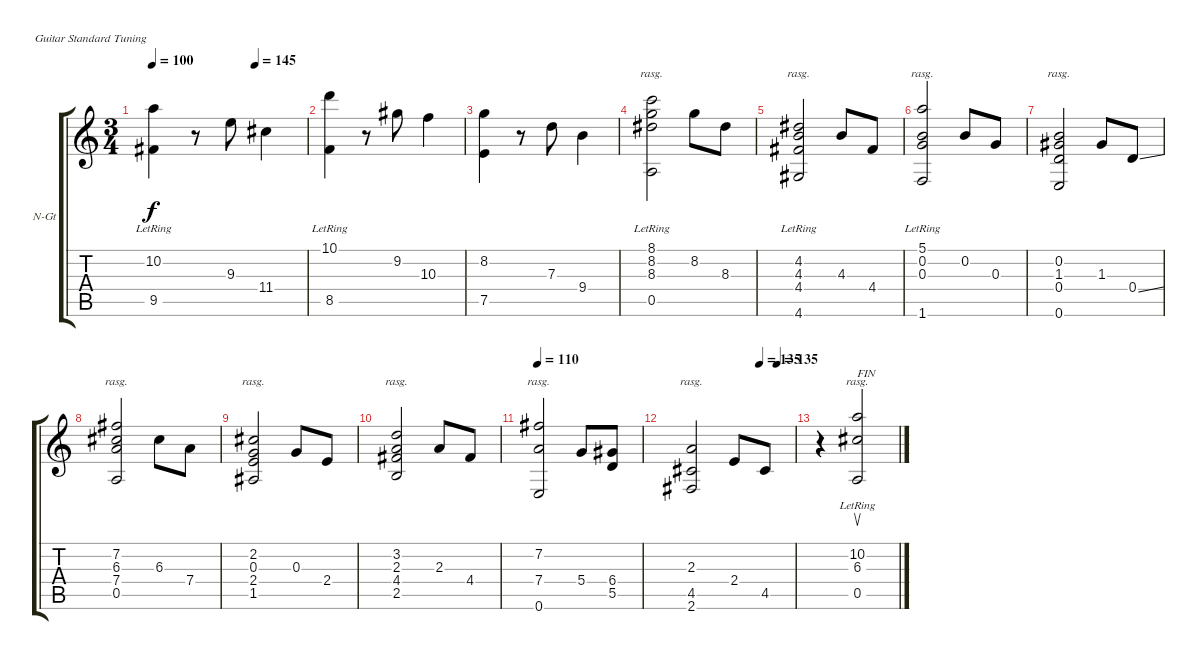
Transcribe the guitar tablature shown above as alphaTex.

\bracketExtendMode groupsimilarinstruments
\firstSystemTrackNameOrientation horizontal
\otherSystemsTrackNameOrientation horizontal
\track ("Track 1" "N-Gt") {instrument acousticguitarnylon}
\staff {score tabs}
\tuning (E4 B3 G3 D3 A2 E2)
\ts (3 4)
\tempo 100
\tempo (145 0.666667)
\clef g2
\ks c
(10.2{lr} 9.5{lr}).4{dy f} r.8 9.3.8 11.4.4 |
(10.1{lr} 8.5{lr}).4 r.8 9.2.8 10.3.4 |
(8.2 7.5).4 r.8 7.3.8 9.4.4 |
(8.1{lr} 8.2{lr} 8.3{lr} 0.5{lr}).2{rasg amianapaest} 8.2.8 8.3.8 |
(4.2{lr} 4.3{lr} 4.4{lr} 4.6{lr}).2{rasg amianapaest} 4.3.8 4.4.8 |
(5.1 0.2{lr} 0.3{lr} 1.6{lr}).2{rasg amianapaest} 0.2.8 0.3.8 |
(0.2 1.3 0.4 0.6).2{rasg amianapaest} 1.3.8 0.4{ss}.8 |
(7.2 6.3 7.4 0.5).2{rasg amianapaest} 6.3.8 7.4.8 |
(2.2 0.3 2.4 1.5).2{rasg amianapaest} 0.3.8 2.4.8 |
(3.2 2.3 4.4 2.5).2{rasg amianapaest} 2.3.8 4.4.8 |
\tempo 110
(7.2 7.4 0.6).2{rasg amianapaest} 5.4.8 (6.4 5.5).8 |
\tempo (135 0.666667)
\tempo (135 0.833333)
(2.3 4.5 2.6).2{rasg amianapaest} 2.4.8 4.5.8 |
r.4 (10.2{lr} 6.3 0.5).2{su rasg amianapaest txt "FIN"}
